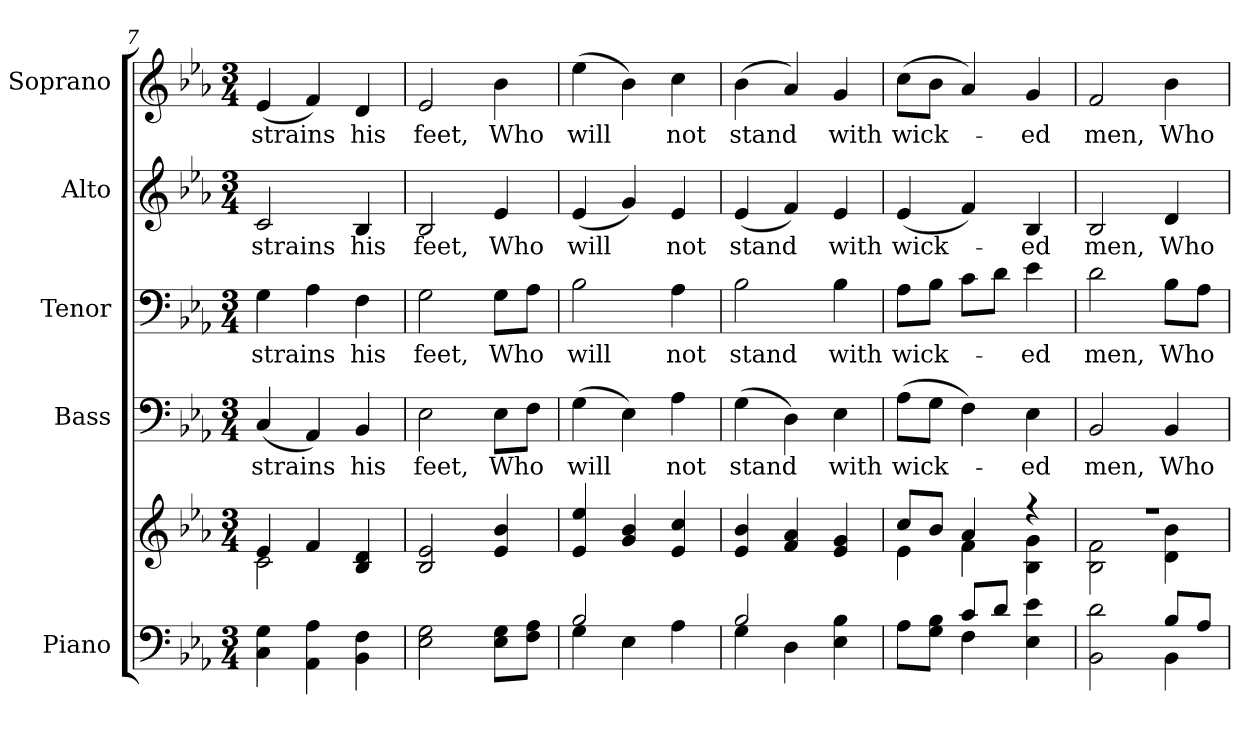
**kern	**kern	**kern	**text	**kern	**text	**kern	**text	**kern	**text
*part5	*part5	*part4	*part4	*part3	*part3	*part2	*part2	*part1	*part1
*staff6	*staff5	*staff4	*staff4	*staff3	*staff3	*staff2	*staff2	*staff1	*staff1
*I"Piano	*	*I"Bass	*	*I"Tenor	*	*I"Alto	*	*I"Soprano	*
*I'Pno	*	*I'B.	*	*	*	*I'A.	*	*I'S.	*
!!LO:PB:g=z
*clefF4	*clefG2	*clefF4	*	*clefF4	*	*clefG2	*	*clefG2	*
*k[b-e-a-]	*k[b-e-a-]	*k[b-e-a-]	*	*k[b-e-a-]	*	*k[b-e-a-]	*	*k[b-e-a-]	*
*E-:	*E-:	*E-:	*	*E-:	*	*E-:	*	*E-:	*
*M3/4	*M3/4	*M3/4	*	*M3/4	*	*M3/4	*	*M3/4	*
=7	=7	=7	=7	=7	=7	=7	=7	=7	=7
*	*^	*	*	*	*	*	*	*	*
!	!	!	!	!LO:LY:b:color=#000000	!	!	!	!	!	!
!	!	!	!	!	!	!LO:LY:b:color=#000000	!	!	!	!
!	!	!	!	!	!	!	!	!LO:LY:b:color=#000000	!	!
!	!	!	!	!	!	!	!	!	!	!LO:LY:b:color=#000000
4Ci\ 4Gi	4e-i/	2ci\	(4Ci/	strains	4Gi\	strains	2ci/	strains	(4e-i/	strains
4AA-i\ 4A-i	4fi/	.	4AA-i/)	.	4A-i\	.	.	.	4fi/)	.
!	!	!	!	!LO:LY:b:color=#000000	!	!	!	!	!	!
!	!	!	!	!	!	!LO:LY:b:color=#000000	!	!	!	!
!	!	!	!	!	!	!	!	!LO:LY:b:color=#000000	!	!
!	!	!	!	!	!	!	!	!	!	!LO:LY:b:color=#000000
4BB-i\ 4Fi	4ryy	4B-i/ 4di	4BB-i/	his	4Fi\	his	4B-i/	his	4di/	his
*	*v	*v	*	*	*	*	*	*	*	*
=8	=8	=8	=8	=8	=8	=8	=8	=8	=8
*	*^	*	*	*	*	*	*	*	*
!	!	!	!	!LO:LY:b:color=#000000	!	!	!	!	!	!
*	*v	*v	*	*	*	*	*	*	*	*
*	*^	*	*	*	*	*	*	*	*
!	!	!	!	!	!	!LO:LY:b:color=#000000	!	!	!	!
*	*v	*v	*	*	*	*	*	*	*	*
*	*^	*	*	*	*	*	*	*	*
!	!	!	!	!	!	!	!	!LO:LY:b:color=#000000	!	!
*	*v	*v	*	*	*	*	*	*	*	*
*	*^	*	*	*	*	*	*	*	*
!	!	!	!	!	!	!	!	!	!	!LO:LY:b:color=#000000
*	*v	*v	*	*	*	*	*	*	*	*
2E-i\ 2Gi	2B-i/ 2e-i	2E-i\	feet,	2Gi\	feet,	2B-i/	feet,	2e-i/	feet,
!	!	!	!LO:LY:b:color=#000000	!	!	!	!	!	!
!	!	!	!	!	!LO:LY:b:color=#000000	!	!	!	!
!	!	!	!	!	!	!	!LO:LY:b:color=#000000	!	!
!	!	!	!	!	!	!	!	!	!LO:LY:b:color=#000000
8E-i\ 8GiL	4e-i/ 4b-i	8E-i\L	Who	8Gi\L	Who	4e-i/	Who	4b-i\	Who
8Fi\ 8A-iJ	.	8Fi\J	.	8A-i\J	.	.	.	.	.
=9	=9	=9	=9	=9	=9	=9	=9	=9	=9
*^	*	*	*	*	*	*	*	*	*
!	!	!	!	!LO:LY:b:color=#000000	!	!	!	!	!	!
!	!	!	!	!	!	!LO:LY:b:color=#000000	!	!	!	!
!	!	!	!	!	!	!	!	!LO:LY:b:color=#000000	!	!
!	!	!	!	!	!	!	!	!	!	!LO:LY:b:color=#000000
2B-i/	4Gi\	4e-i/ 4ee-i	(4Gi\	will	2B-i\	will	(4e-i/	will	(4ee-i\	will
.	4E-i\	4gi/ 4b-i	4E-i\)	.	.	.	4gi/)	.	4b-i\)	.
!	!	!	!	!LO:LY:b:color=#000000	!	!	!	!	!	!
!	!	!	!	!	!	!LO:LY:b:color=#000000	!	!	!	!
!	!	!	!	!	!	!	!	!LO:LY:b:color=#000000	!	!
!	!	!	!	!	!	!	!	!	!	!LO:LY:b:color=#000000
4ryy	4A-i\	4e-i/ 4cci	4A-i\	not	4A-i\	not	4e-i/	not	4cci\	not
=10	=10	=10	=10	=10	=10	=10	=10	=10	=10	=10
!	!	!	!	!LO:LY:b:color=#000000	!	!	!	!	!	!
!	!	!	!	!	!	!LO:LY:b:color=#000000	!	!	!	!
!	!	!	!	!	!	!	!	!LO:LY:b:color=#000000	!	!
!	!	!	!	!	!	!	!	!	!	!LO:LY:b:color=#000000
2B-i/	4Gi\	4e-i/ 4b-i	(4Gi\	stand	2B-i\	stand	(4e-i/	stand	(4b-i\	stand
.	4Di\	4fi/ 4a-i	4Di\)	.	.	.	4fi/)	.	4a-i/)	.
!	!	!	!	!LO:LY:b:color=#000000	!	!	!	!	!	!
!	!	!	!	!	!	!LO:LY:b:color=#000000	!	!	!	!
!	!	!	!	!	!	!	!	!LO:LY:b:color=#000000	!	!
!	!	!	!	!	!	!	!	!	!	!LO:LY:b:color=#000000
4ryy	4E-i\ 4B-i	4e-i/ 4gi	4E-i\	with	4B-i\	with	4e-i/	with	4gi/	with
=11	=11	=11	=11	=11	=11	=11	=11	=11	=11	=11
*	*	*^	*	*	*	*	*	*	*	*
!	!	!	!	!	!LO:LY:b:color=#000000	!	!	!	!	!	!
!	!	!	!	!	!	!	!LO:LY:b:color=#000000	!	!	!	!
!	!	!	!	!	!	!	!	!	!LO:LY:b:color=#000000	!	!
!	!	!	!	!	!	!	!	!	!	!	!LO:LY:b:color=#000000
4ryy	8A-i\L	8cci/L	4e-i\	(8A-i\L	wick-	8A-i\L	wick-	(4e-i/	wick-	(8cci\L	wick-
.	8Gi\ 8B-iJ	8b-i/J	.	8Gi\J	.	8B-i\J	.	.	.	8b-i\J	.
8ci/L	4Fi\	4a-i/	4fi\	4Fi\)	.	8ci\L	.	4fi/)	.	4a-i/)	.
8di/J	.	.	.	.	.	8di\J	.	.	.	.	.
!	!	!	!	!	!LO:LY:b:color=#000000	!	!	!	!	!	!
!	!	!	!	!	!	!	!LO:LY:b:color=#000000	!	!	!	!
!	!	!	!	!	!	!	!	!	!LO:LY:b:color=#000000	!	!
!	!	!	!	!	!	!	!	!	!	!	!LO:LY:b:color=#000000
4ryy	4E-i\ 4e-i	4r	4B-i\ 4gi	4E-i\	-ed	4e-i\	-ed	4B-i/	-ed	4gi/	-ed
=12	=12	=12	=12	=12	=12	=12	=12	=12	=12	=12	=12
!	!	!LO:N:vis=1	!	!	!	!	!	!	!	!	!
!	!	!	!	!	!LO:LY:b:color=#000000	!	!	!	!	!	!
!	!	!	!	!	!	!	!LO:LY:b:color=#000000	!	!	!	!
!	!	!	!	!	!	!	!	!	!LO:LY:b:color=#000000	!	!
!	!	!	!	!	!	!	!	!	!	!	!LO:LY:b:color=#000000
2ryy	2BB-i\ 2di	2.r	2B-i\ 2fi	2BB-i/	men,	2di\	men,	2B-i/	men,	2fi/	men,
!	!	!	!	!	!LO:LY:b:color=#000000	!	!	!	!	!	!
!	!	!	!	!	!	!	!LO:LY:b:color=#000000	!	!	!	!
!	!	!	!	!	!	!	!	!	!LO:LY:b:color=#000000	!	!
!	!	!	!	!	!	!	!	!	!	!	!LO:LY:b:color=#000000
8B-i/L	4BB-i\	.	4di\ 4b-i	4BB-i/	Who	8B-i\L	Who	4di/	Who	4b-i\	Who
8A-i/J	.	.	.	.	.	8A-i\J	.	.	.	.	.
*v	*v	*	*	*	*	*	*	*	*	*	*
*	*v	*v	*	*	*	*	*	*	*	*
=	=	=	=	=	=	=	=	=	=
*-	*-	*-	*-	*-	*-	*-	*-	*-	*-
